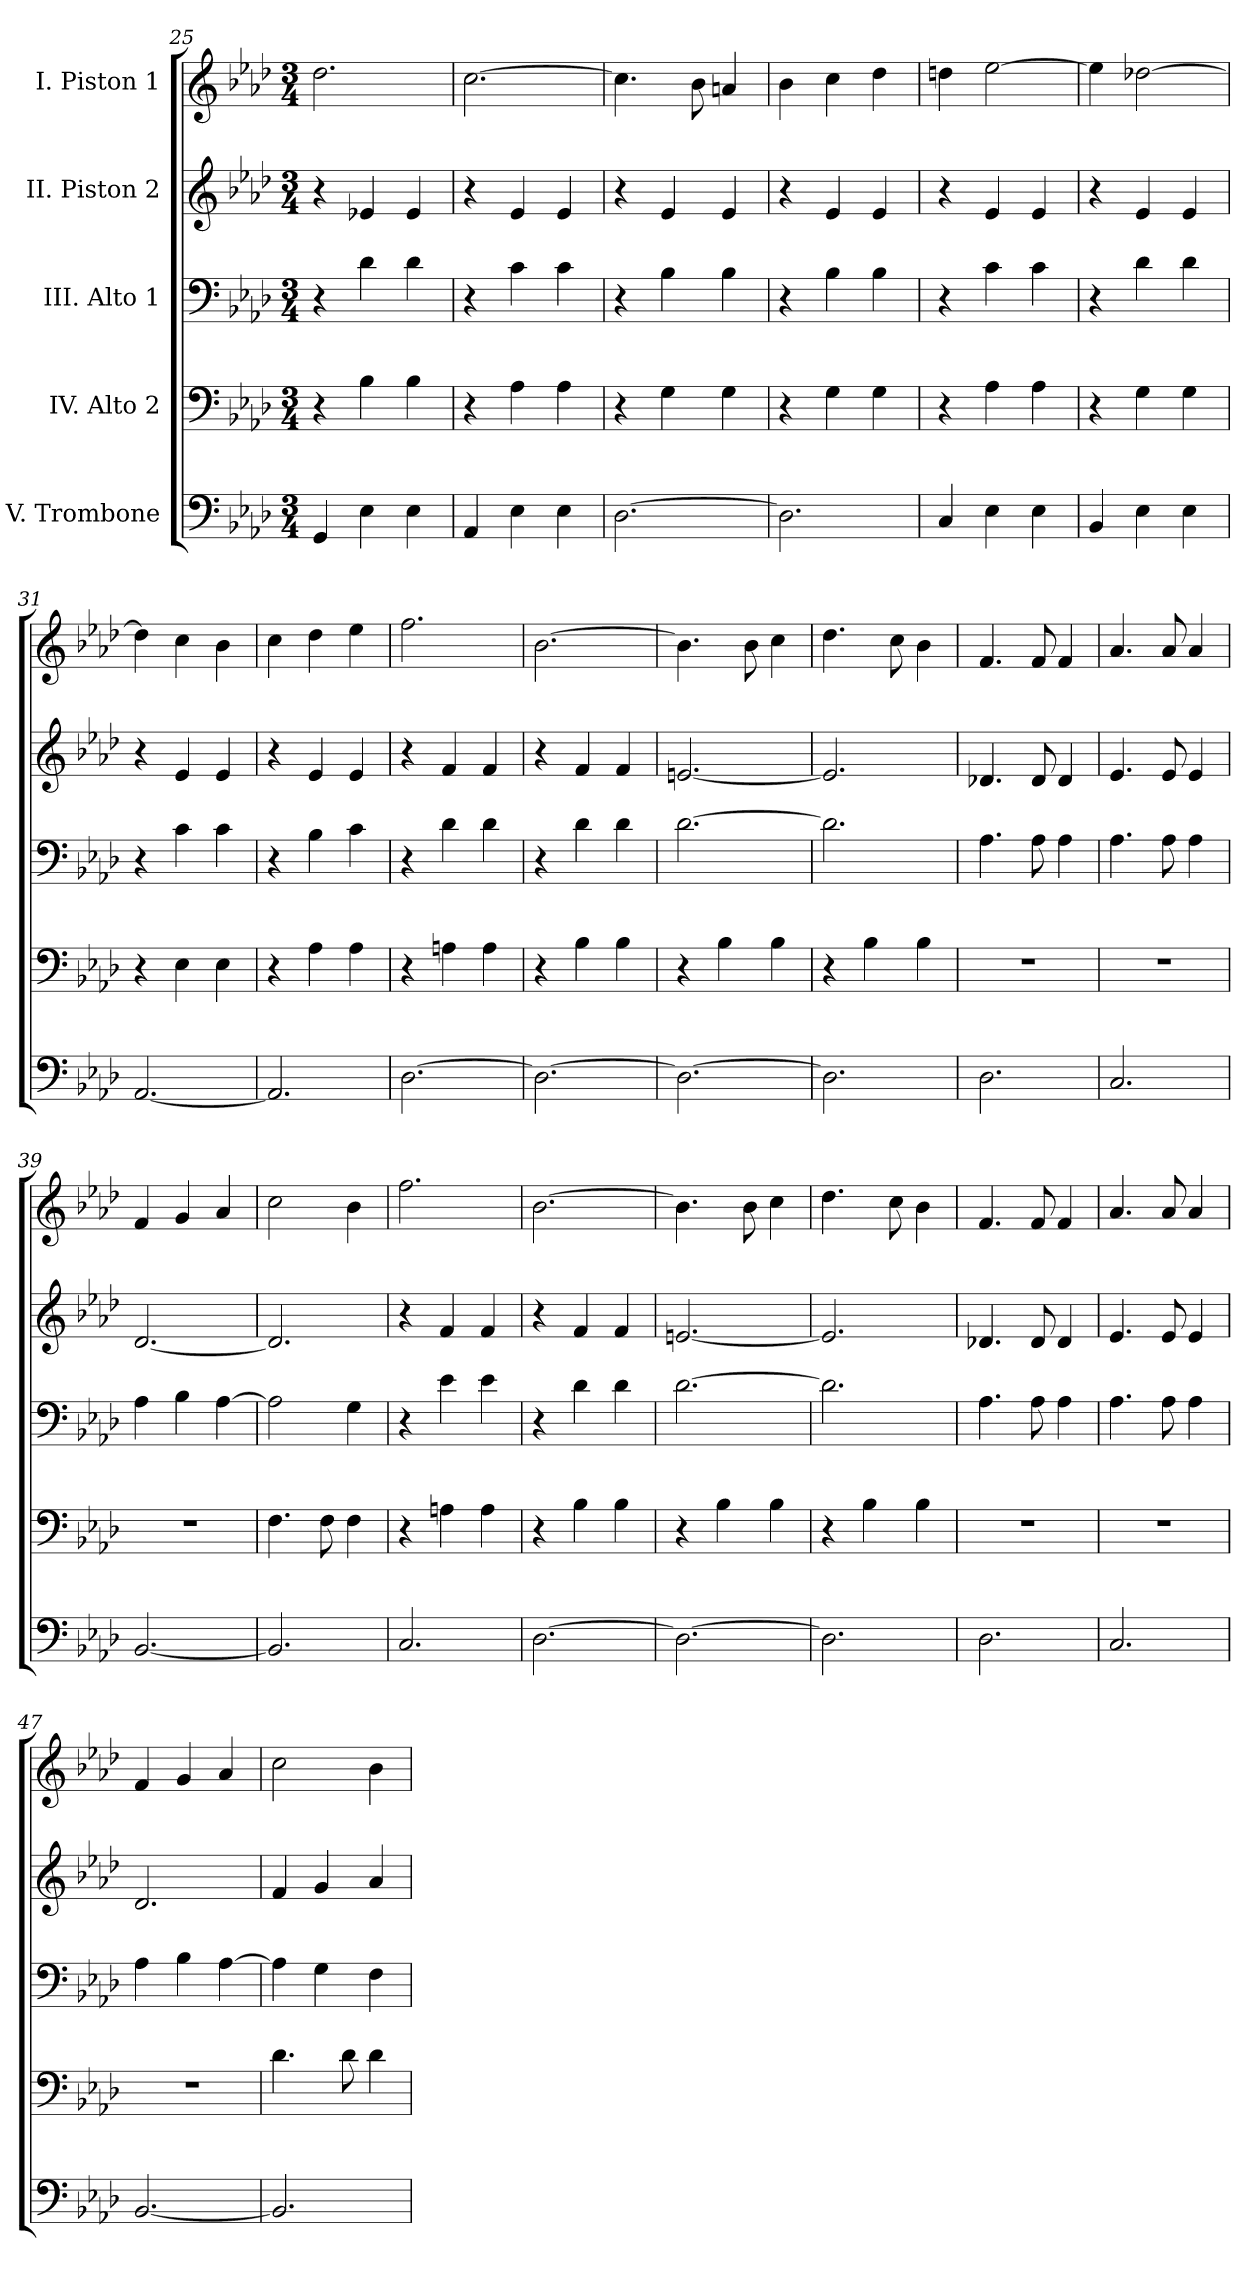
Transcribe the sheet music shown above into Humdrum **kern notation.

**kern	**kern	**kern	**kern	**kern
*part5	*part4	*part3	*part2	*part1
*staff5	*staff4	*staff3	*staff2	*staff1
*I"V. Trombone	*I"IV. Alto 2	*I"III. Alto 1	*I"II. Piston 2	*I"I. Piston 1
!!LO:LB:g=z
*clefF4	*clefF4	*clefF4	*clefG2	*clefG2
*k[b-e-a-d-]	*k[b-e-a-d-]	*k[b-e-a-d-]	*k[b-e-a-d-]	*k[b-e-a-d-]
*A-:	*A-:	*A-:	*A-:	*A-:
*M3/4	*M3/4	*M3/4	*M3/4	*M3/4
=25	=25	=25	=25	=25
4GG	4r	4r	4r	2.dd-
4E-	4B-	4d-	4e-X	.
4E-	4B-	4d-	4e-	.
=26	=26	=26	=26	=26
4AA-	4r	4r	4r	[2.cc
4E-	4A-	4c	4e-	.
4E-	4A-	4c	4e-	.
=27	=27	=27	=27	=27
[2.D-	4r	4r	4r	4.cc]
.	4G	4B-	4e-	.
.	.	.	.	8b-
.	4G	4B-	4e-	4an
=28	=28	=28	=28	=28
2.D-]	4r	4r	4r	4b-
.	4G	4B-	4e-	4cc
.	4G	4B-	4e-	4dd-
=29	=29	=29	=29	=29
4C	4r	4r	4r	4ddn
4E-	4A-	4c	4e-	[2ee-
4E-	4A-	4c	4e-	.
=30	=30	=30	=30	=30
4BB-	4r	4r	4r	4ee-]
4E-	4G	4d-	4e-	[2dd-X
4E-	4G	4d-	4e-	.
=31	=31	=31	=31	=31
[2.AA-	4r	4r	4r	4dd-]
.	4E-	4c	4e-	4cc
.	4E-	4c	4e-	4b-
=32	=32	=32	=32	=32
2.AA-]	4r	4r	4r	4cc
.	4A-	4B-	4e-	4dd-
.	4A-	4c	4e-	4ee-
!!LO:LB:g=z
=33	=33	=33	=33	=33
[2.D-	4r	4r	4r	2.ff
.	4An	4d-	4f	.
.	4A	4d-	4f	.
=34	=34	=34	=34	=34
2.D-_	4r	4r	4r	[2.b-
.	4B-	4d-	4f	.
.	4B-	4d-	4f	.
=35	=35	=35	=35	=35
2.D-_	4r	[2.d-	[2.en	4.b-]
.	4B-	.	.	.
.	.	.	.	8b-
.	4B-	.	.	4cc
=36	=36	=36	=36	=36
2.D-]	4r	2.d-]	2.e]	4.dd-
.	4B-	.	.	.
.	.	.	.	8cc
.	4B-	.	.	4b-
=37	=37	=37	=37	=37
!	!LO:N:vis=1	!	!	!
2.D-	2.r	4.A-	4.d-X	4.f
.	.	8A-	8d-	8f
.	.	4A-	4d-	4f
=38	=38	=38	=38	=38
!	!LO:N:vis=1	!	!	!
2.C	2.r	4.A-	4.e-	4.a-
.	.	8A-	8e-	8a-
.	.	4A-	4e-	4a-
=39	=39	=39	=39	=39
!	!LO:N:vis=1	!	!	!
[2.BB-	2.r	4A-	[2.d-	4f
.	.	4B-	.	4g
.	.	[4A-	.	4a-
=40	=40	=40	=40	=40
2.BB-]	4.F	2A-]	2.d-]	2cc
.	8F	.	.	.
.	4F	4G	.	4b-
!!LO:LB:g=z
=41	=41	=41	=41	=41
2.C	4r	4r	4r	2.ff
.	4An	4e-	4f	.
.	4A	4e-	4f	.
=42	=42	=42	=42	=42
[2.D-	4r	4r	4r	[2.b-
.	4B-	4d-	4f	.
.	4B-	4d-	4f	.
=43	=43	=43	=43	=43
2.D-_	4r	[2.d-	[2.en	4.b-]
.	4B-	.	.	.
.	.	.	.	8b-
.	4B-	.	.	4cc
=44	=44	=44	=44	=44
2.D-]	4r	2.d-]	2.e]	4.dd-
.	4B-	.	.	.
.	.	.	.	8cc
.	4B-	.	.	4b-
=45	=45	=45	=45	=45
!	!LO:N:vis=1	!	!	!
2.D-	2.r	4.A-	4.d-X	4.f
.	.	8A-	8d-	8f
.	.	4A-	4d-	4f
=46	=46	=46	=46	=46
!	!LO:N:vis=1	!	!	!
2.C	2.r	4.A-	4.e-	4.a-
.	.	8A-	8e-	8a-
.	.	4A-	4e-	4a-
=47	=47	=47	=47	=47
!	!LO:N:vis=1	!	!	!
[2.BB-	2.r	4A-	2.d-	4f
.	.	4B-	.	4g
.	.	[4A-	.	4a-
=48	=48	=48	=48	=48
2.BB-]	4.d-	4A-]	4f	2cc
.	.	4G	4g	.
.	8d-	.	.	.
.	4d-	4F	4a-	4b-
=	=	=	=	=
*-	*-	*-	*-	*-
